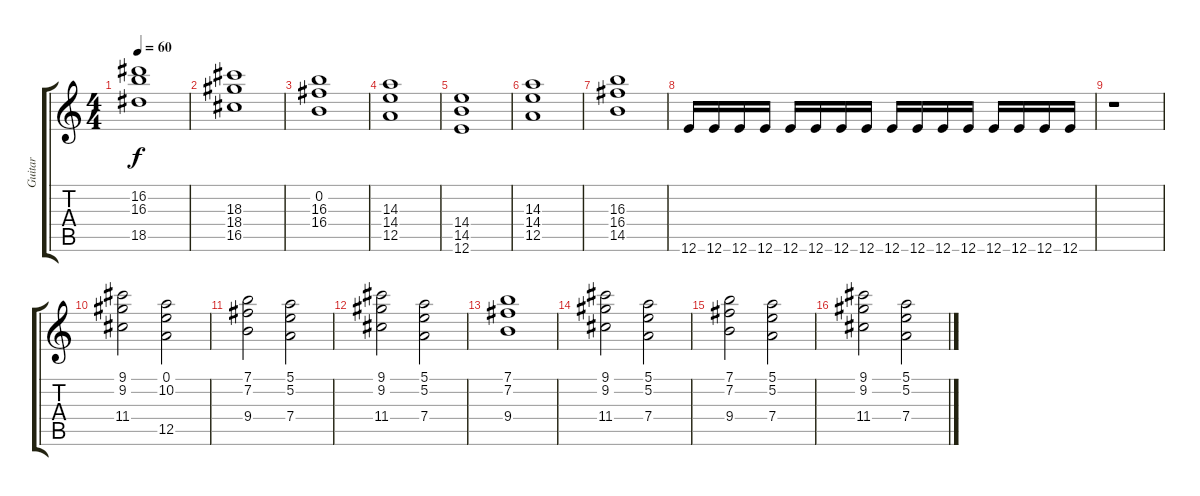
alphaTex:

\track ("Guitar" "Guitar") {instrument distortionguitar}
\staff {score tabs}
\tuning (E4 B3 G3 D3 A2 E2) {hide}
\ts (4 4)
\tempo 60
\clef g2
\ks c
(16.2 16.3 18.5).1{dy f} |
(18.3 18.4 16.5).1 |
(0.2 16.3 16.4).1 |
(14.3 14.4 12.5).1 |
(14.4 14.5 12.6).1 |
(14.3 14.4 12.5).1 |
(16.3 16.4 14.5).1 |
12.6.16 12.6.16 12.6.16 12.6.16 12.6.16 12.6.16 12.6.16 12.6.16 12.6.16 12.6.16 12.6.16 12.6.16 12.6.16 12.6.16 12.6.16 12.6.16 |
r.1 |
(9.1 9.2 11.4).2 (0.1 10.2 12.5).2 |
(7.1 7.2 9.4).2 (5.1 5.2 7.4).2 |
(9.1 9.2 11.4).2 (5.1 5.2 7.4).2 |
(7.1 7.2 9.4).1 |
(9.1 9.2 11.4).2 (5.1 5.2 7.4).2 |
(7.1 7.2 9.4).2 (5.1 5.2 7.4).2 |
(9.1 9.2 11.4).2 (5.1 5.2 7.4).2
